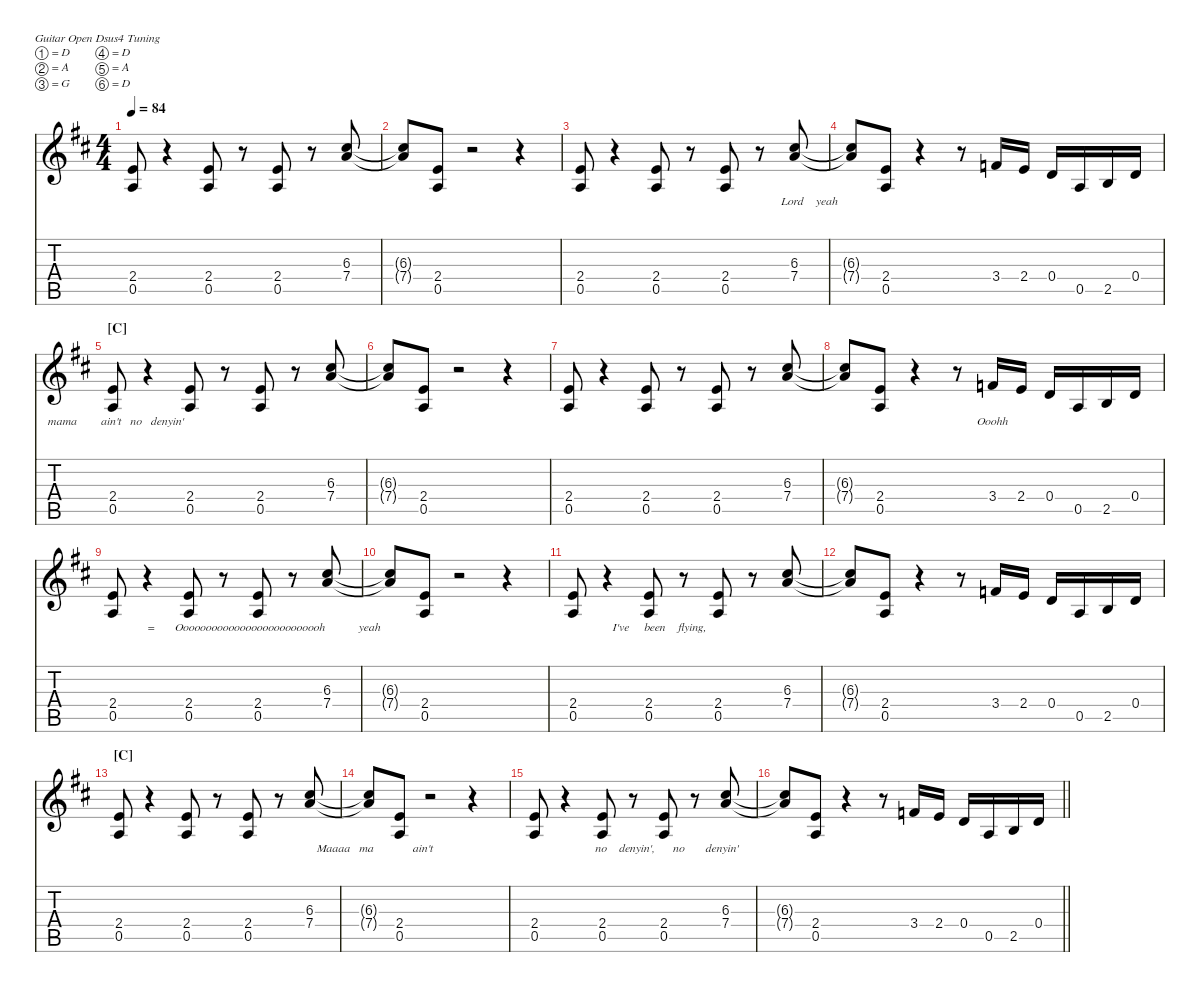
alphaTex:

\hideDynamics
\bracketExtendMode nobrackets
\singleTrackTrackNamePolicy hidden
\multiTrackTrackNamePolicy hidden
\otherSystemsTrackNameOrientation horizontal
\track ("Dadgad" "E-Gt") {solo instrument distortionguitar}
\staff {score tabs}
\tuning (D4 A3 G3 D3 A2 D2)
\ts (4 4)
\tempo 84
\clef g2
\ks d
(2.4{acc forcenatural} 0.5{acc forcenatural}).8{dy f beam Up} r.4{beam Up} (2.4{acc forcenatural} 0.5{acc forcenatural}).8{beam Up} r.8{beam Up} (2.4{acc forcenatural} 0.5{acc forcenatural}).8{beam Up} r.8{beam Up} (6.3{acc #} 7.4{acc forcenatural}).8{beam Up} |
(6.3{t acc #} 7.4{t acc forcenatural}).8{beam Up} (2.4{acc forcenatural} 0.5{acc forcenatural}).8{beam Up} r.2{beam Up} r.4{beam Up} |
(2.4{acc forcenatural} 0.5{acc forcenatural}).8{beam Up} r.4{beam Up} (2.4{acc forcenatural} 0.5{acc forcenatural}).8{beam Up} r.8{beam Up} (2.4{acc forcenatural} 0.5{acc forcenatural}).8{beam Up} r.8{beam Up} (6.3{acc #} 7.4{acc forcenatural}).8{lyrics (0 "") lyrics (1 "          Lord    yeah                  ") lyrics (2 "") lyrics (3 "") lyrics (4 "") beam Up} |
(6.3{t acc #} 7.4{t acc forcenatural}).8{beam Up} (2.4{acc forcenatural} 0.5{acc forcenatural}).8{beam Up} r.4{beam Up} r.8{beam Up} 3.4{acc forcenatural}.16{beam Up} 2.4{acc forcenatural}.16{beam Up} 0.4{acc forcenatural}.16{beam Up} 0.5{acc forcenatural}.16{beam Up} 2.5{acc forcenatural}.16{beam Up} 0.4{acc forcenatural}.16{beam Up} |
\section ("C" "")
(2.4{acc forcenatural} 0.5{acc forcenatural}).8{lyrics (0 "") lyrics (1 "  mama        ain't   no   denyin'") lyrics (2 "") lyrics (3 "") lyrics (4 "") beam Up} r.4{beam Up} (2.4{acc forcenatural} 0.5{acc forcenatural}).8{beam Up} r.8{beam Up} (2.4{acc forcenatural} 0.5{acc forcenatural}).8{beam Up} r.8{beam Up} (6.3{acc #} 7.4{acc forcenatural}).8{beam Up} |
(6.3{t acc #} 7.4{t acc forcenatural}).8{beam Up} (2.4{acc forcenatural} 0.5{acc forcenatural}).8{beam Up} r.2{beam Up} r.4{beam Up} |
(2.4{acc forcenatural} 0.5{acc forcenatural}).8{beam Up} r.4{beam Up} (2.4{acc forcenatural} 0.5{acc forcenatural}).8{beam Up} r.8{beam Up} (2.4{acc forcenatural} 0.5{acc forcenatural}).8{beam Up} r.8{beam Up} (6.3{acc #} 7.4{acc forcenatural}).8{beam Up} |
(6.3{t acc #} 7.4{t acc forcenatural}).8{beam Up} (2.4{acc forcenatural} 0.5{acc forcenatural}).8{beam Up} r.4{beam Up} r.8{beam Up} 3.4{acc forcenatural}.16{lyrics (0 "") lyrics (1 "Ooohh     ") lyrics (2 "") lyrics (3 "") lyrics (4 "") beam Up} 2.4{acc forcenatural}.16{beam Up} 0.4{acc forcenatural}.16{beam Up} 0.5{acc forcenatural}.16{beam Up} 2.5{acc forcenatural}.16{beam Up} 0.4{acc forcenatural}.16{beam Up} |
(2.4{acc forcenatural} 0.5{acc forcenatural}).8{beam Up} r.4{beam Up} (2.4{acc forcenatural} 0.5{acc forcenatural}).8{beam Up} r.8{beam Up} (2.4{acc forcenatural} 0.5{acc forcenatural}).8{lyrics (0 "") lyrics (1 "    =       Oooooooooooooooooooooooooh           yeah") lyrics (2 "") lyrics (3 "") lyrics (4 "") beam Up} r.8{beam Up} (6.3{acc #} 7.4{acc forcenatural}).8{beam Up} |
(6.3{t acc #} 7.4{t acc forcenatural}).8{beam Up} (2.4{acc forcenatural} 0.5{acc forcenatural}).8{beam Up} r.2{beam Up} r.4{beam Up} |
(2.4{acc forcenatural} 0.5{acc forcenatural}).8{beam Up} r.4{beam Up} (2.4{acc forcenatural} 0.5{acc forcenatural}).8{lyrics (0 "") lyrics (1 "       I've     been    flying,") lyrics (2 "") lyrics (3 "") lyrics (4 "") beam Up} r.8{beam Up} (2.4{acc forcenatural} 0.5{acc forcenatural}).8{beam Up} r.8{beam Up} (6.3{acc #} 7.4{acc forcenatural}).8{beam Up} |
(6.3{t acc #} 7.4{t acc forcenatural}).8{beam Up} (2.4{acc forcenatural} 0.5{acc forcenatural}).8{beam Up} r.4{beam Up} r.8{beam Up} 3.4{acc forcenatural}.16{beam Up} 2.4{acc forcenatural}.16{beam Up} 0.4{acc forcenatural}.16{beam Up} 0.5{acc forcenatural}.16{beam Up} 2.5{acc forcenatural}.16{beam Up} 0.4{acc forcenatural}.16{beam Up} |
\section ("C" "")
(2.4{acc forcenatural} 0.5{acc forcenatural}).8{beam Up} r.4{beam Up} (2.4{acc forcenatural} 0.5{acc forcenatural}).8{beam Up} r.8{beam Up} (2.4{acc forcenatural} 0.5{acc forcenatural}).8{beam Up} r.8{beam Up} (6.3{acc #} 7.4{acc forcenatural}).8{beam Up} |
(6.3{t acc #} 7.4{t acc forcenatural}).8{lyrics (0 "") lyrics (1 "    Maaaa   ma             ain't  ") lyrics (2 "") lyrics (3 "") lyrics (4 "") beam Up} (2.4{acc forcenatural} 0.5{acc forcenatural}).8{beam Up} r.2{beam Up} r.4{beam Up} |
(2.4{acc forcenatural} 0.5{acc forcenatural}).8{beam Up} r.4{beam Up} (2.4{acc forcenatural} 0.5{acc forcenatural}).8{beam Up} r.8{beam Up} (2.4{acc forcenatural} 0.5{acc forcenatural}).8{lyrics (0 "") lyrics (1 "  no    denyin',      no       denyin'") lyrics (2 "") lyrics (3 "") lyrics (4 "") beam Up} r.8{beam Up} (6.3{acc #} 7.4{acc forcenatural}).8{beam Up} |
\barLineRight lightlight
(6.3{t acc #} 7.4{t acc forcenatural}).8{beam Up} (2.4{acc forcenatural} 0.5{acc forcenatural}).8{beam Up} r.4{beam Up} r.8{beam Up} 3.4{acc forcenatural}.16{beam Up} 2.4{acc forcenatural}.16{beam Up} 0.4{acc forcenatural}.16{beam Up} 0.5{acc forcenatural}.16{beam Up} 2.5{acc forcenatural}.16{beam Up} 0.4{acc forcenatural}.16{beam Up}
